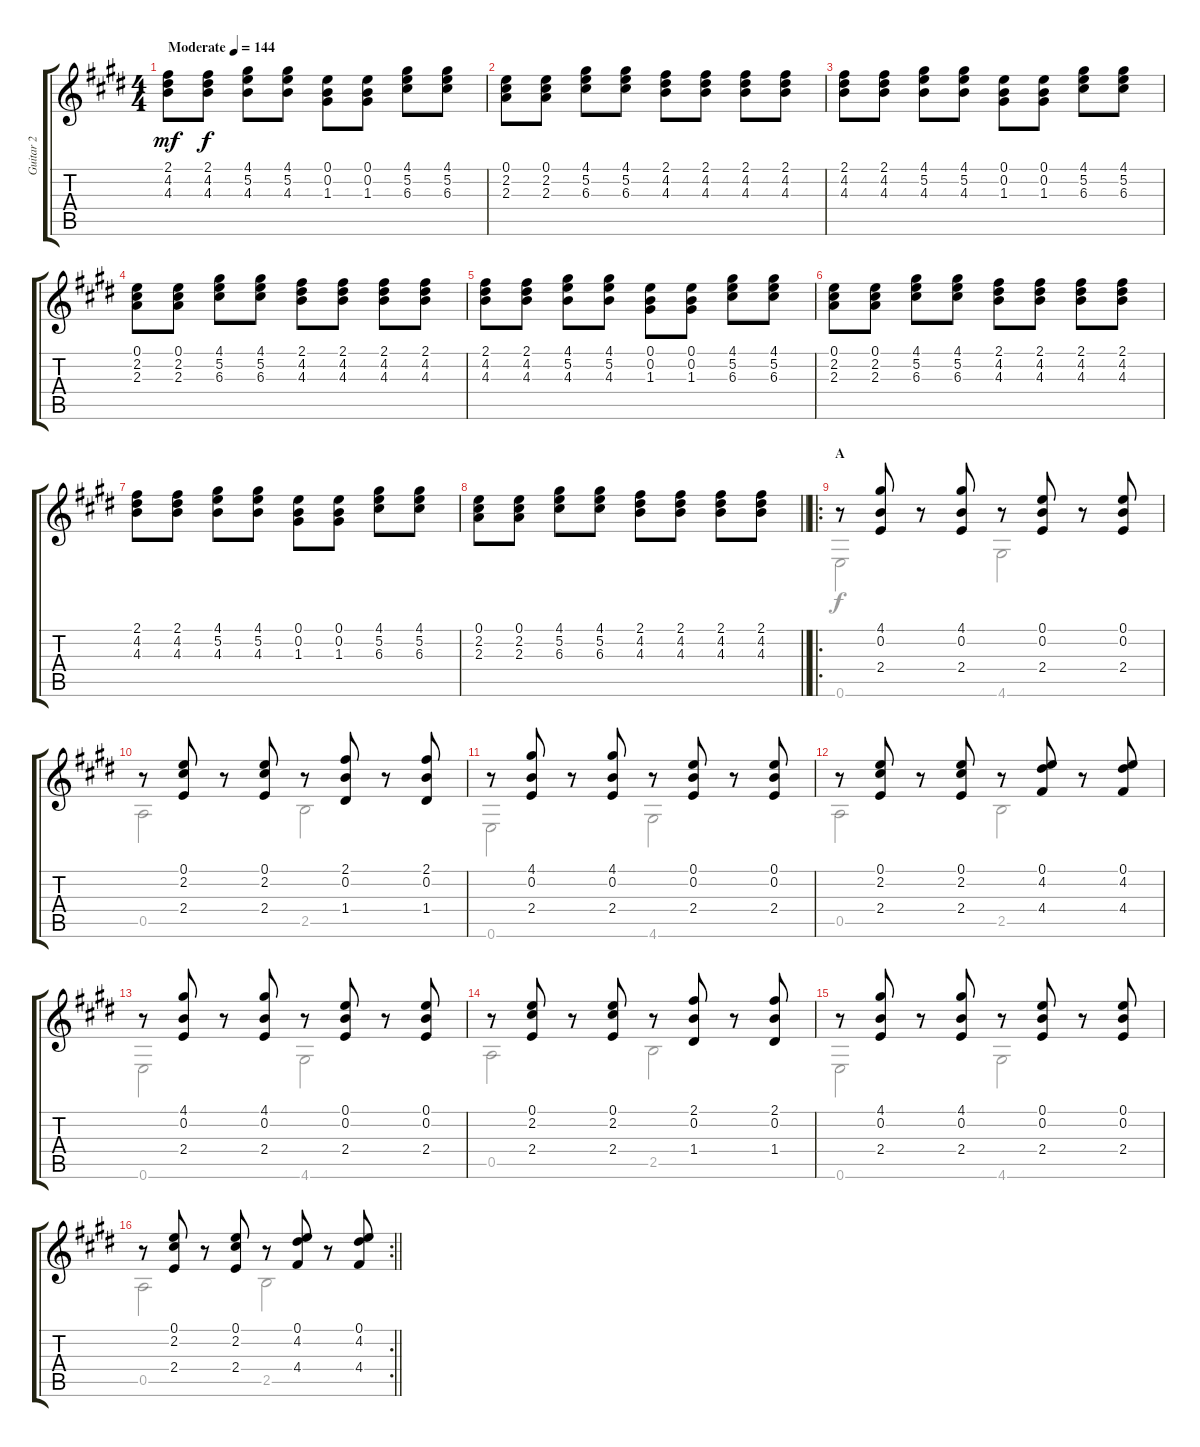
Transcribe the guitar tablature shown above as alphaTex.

\track ("Guitar 2" "Guitar 2") {instrument acousticguitarnylon}
\staff {score tabs}
\tuning (E4 B3 G3 D3 A2 E2) {hide}
\voice
\ts (4 4)
\tempo (144 "Moderate")
\clef g2
\ks e
(2.1 4.2 4.3).8{dy mf instrument acousticguitarnylon} (2.1 4.2 4.3).8{dy f} (4.1 5.2 4.3).8 (4.1 5.2 4.3).8 (0.1 0.2 1.3).8 (0.1 0.2 1.3).8 (4.1 5.2 6.3).8 (4.1 5.2 6.3).8 |
(0.1 2.2 2.3).8 (0.1 2.2 2.3).8 (4.1 5.2 6.3).8 (4.1 5.2 6.3).8 (2.1 4.2 4.3).8 (2.1 4.2 4.3).8 (2.1 4.2 4.3).8 (2.1 4.2 4.3).8 |
(2.1 4.2 4.3).8 (2.1 4.2 4.3).8 (4.1 5.2 4.3).8 (4.1 5.2 4.3).8 (0.1 0.2 1.3).8 (0.1 0.2 1.3).8 (4.1 5.2 6.3).8 (4.1 5.2 6.3).8 |
(0.1 2.2 2.3).8 (0.1 2.2 2.3).8 (4.1 5.2 6.3).8 (4.1 5.2 6.3).8 (2.1 4.2 4.3).8 (2.1 4.2 4.3).8 (2.1 4.2 4.3).8 (2.1 4.2 4.3).8 |
(2.1 4.2 4.3).8 (2.1 4.2 4.3).8 (4.1 5.2 4.3).8 (4.1 5.2 4.3).8 (0.1 0.2 1.3).8 (0.1 0.2 1.3).8 (4.1 5.2 6.3).8 (4.1 5.2 6.3).8 |
(0.1 2.2 2.3).8 (0.1 2.2 2.3).8 (4.1 5.2 6.3).8 (4.1 5.2 6.3).8 (2.1 4.2 4.3).8 (2.1 4.2 4.3).8 (2.1 4.2 4.3).8 (2.1 4.2 4.3).8 |
(2.1 4.2 4.3).8 (2.1 4.2 4.3).8 (4.1 5.2 4.3).8 (4.1 5.2 4.3).8 (0.1 0.2 1.3).8 (0.1 0.2 1.3).8 (4.1 5.2 6.3).8 (4.1 5.2 6.3).8 |
\barLineRight lightlight
(0.1 2.2 2.3).8 (0.1 2.2 2.3).8 (4.1 5.2 6.3).8 (4.1 5.2 6.3).8 (2.1 4.2 4.3).8 (2.1 4.2 4.3).8 (2.1 4.2 4.3).8 (2.1 4.2 4.3).8 |
\ro
\section ("" "A")
r.8 (4.1 0.2 2.4).8 r.8 (4.1 0.2 2.4).8 r.8 (0.1 0.2 2.4).8 r.8 (0.1 0.2 2.4).8 |
r.8 (0.1 2.2 2.4).8 r.8 (0.1 2.2 2.4).8 r.8 (2.1 0.2 1.4).8 r.8 (2.1 0.2 1.4).8 |
r.8 (4.1 0.2 2.4).8 r.8 (4.1 0.2 2.4).8 r.8 (0.1 0.2 2.4).8 r.8 (0.1 0.2 2.4).8 |
r.8 (0.1 2.2 2.4).8 r.8 (0.1 2.2 2.4).8 r.8 (0.1 4.2 4.4).8 r.8 (0.1 4.2 4.4).8 |
r.8 (4.1 0.2 2.4).8 r.8 (4.1 0.2 2.4).8 r.8 (0.1 0.2 2.4).8 r.8 (0.1 0.2 2.4).8 |
r.8 (0.1 2.2 2.4).8 r.8 (0.1 2.2 2.4).8 r.8 (2.1 0.2 1.4).8 r.8 (2.1 0.2 1.4).8 |
r.8 (4.1 0.2 2.4).8 r.8 (4.1 0.2 2.4).8 r.8 (0.1 0.2 2.4).8 r.8 (0.1 0.2 2.4).8 |
\rc 2
\barLineRight lightlight
r.8 (0.1 2.2 2.4).8 r.8 (0.1 2.2 2.4).8 r.8 (0.1 4.2 4.4).8 r.8 (0.1 4.2 4.4).8
\voice
\clef g2
\ottava regular
\simile none
\ks e
|
|
|
|
|
|
|
\barLineRight lightlight
|
0.6.2 4.6.2 |
0.5.2 2.5.2 |
0.6.2 4.6.2 |
0.5.2 2.5.2 |
0.6.2 4.6.2 |
0.5.2 2.5.2 |
0.6.2 4.6.2 |
\barLineRight lightlight
0.5.2 2.5.2
